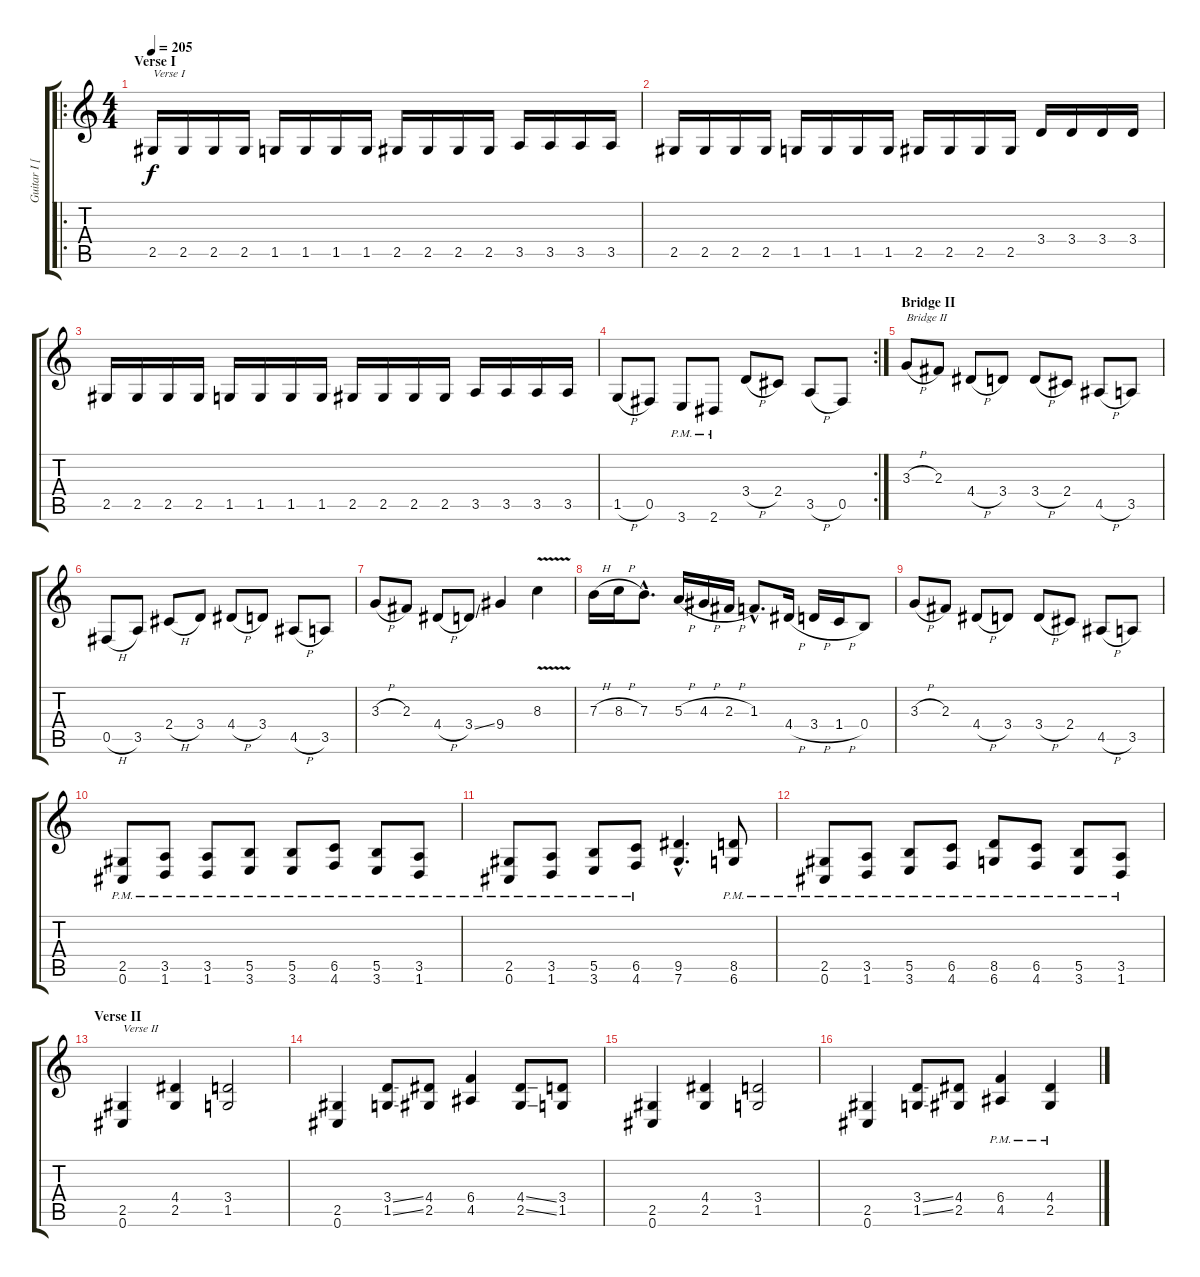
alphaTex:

\track ("Guitar I [Frederick Schalin]" "Guitar I [") {instrument distortionguitar}
\staff {score tabs}
\tuning (Db4 Ab3 E3 B2 Gb2 Db2) {hide}
\ro
\ts (4 4)
\section ("" "Verse I")
\tempo 205
\clef g2
\ks c
2.5.16{txt "Verse I" dy f} 2.5.16 2.5.16 2.5.16 1.5.16 1.5.16 1.5.16 1.5.16 2.5.16 2.5.16 2.5.16 2.5.16 3.5.16 3.5.16 3.5.16 3.5.16 |
2.5.16 2.5.16 2.5.16 2.5.16 1.5.16 1.5.16 1.5.16 1.5.16 2.5.16 2.5.16 2.5.16 2.5.16 3.4.16 3.4.16 3.4.16 3.4.16 |
2.5.16 2.5.16 2.5.16 2.5.16 1.5.16 1.5.16 1.5.16 1.5.16 2.5.16 2.5.16 2.5.16 2.5.16 3.5.16 3.5.16 3.5.16 3.5.16 |
\rc 2
1.5{h}.8 0.5.8 3.6{pm}.8 2.6{pm}.8 3.4{h}.8 2.4.8 3.5{h}.8 0.5.8 |
\section ("" "Bridge II")
3.3{h}.8{txt "Bridge II"} 2.3.8 4.4{h}.8 3.4.8 3.4{h}.8 2.4.8 4.5{h}.8 3.5.8 |
0.5{h}.8 3.5.8 2.4{h}.8 3.4.8 4.4{h}.8 3.4.8 4.5{h}.8 3.5.8 |
3.3{h}.8 2.3.8 4.4{h}.8 3.4{ss}.8 9.4.4 8.3{v}.4 |
7.3{h}.16 8.3{h}.16 7.3{hac}.8{d} 5.3{h}.16 4.3{h}.16 2.3{h}.16 1.3{hac}.8{d} 4.4{h}.16 3.4{h}.16 1.4{h}.16 0.4.8 |
3.3{h}.8 2.3.8 4.4{h}.8 3.4.8 3.4{h}.8 2.4.8 4.5{h}.8 3.5.8 |
(2.5{pm} 0.6{pm}).8 (3.5{pm} 1.6{pm}).8 (3.5{pm} 1.6{pm}).8 (5.5{pm} 3.6{pm}).8 (5.5{pm} 3.6{pm}).8 (6.5{pm} 4.6{pm}).8 (5.5{pm} 3.6{pm}).8 (3.5{pm} 1.6{pm}).8 |
(2.5{pm} 0.6{pm}).8 (3.5{pm} 1.6{pm}).8 (5.5{pm} 3.6{pm}).8 (6.5{pm} 4.6{pm}).8 (9.5{hac} 7.6{hac}).4{d} (8.5{pm} 6.6{pm}).8 |
(2.5{pm} 0.6{pm}).8 (3.5{pm} 1.6{pm}).8 (5.5{pm} 3.6{pm}).8 (6.5{pm} 4.6{pm}).8 (8.5{pm} 6.6{pm}).8 (6.5{pm} 4.6{pm}).8 (5.5{pm} 3.6{pm}).8 (3.5{pm} 1.6{pm}).8 |
\section ("" "Verse II")
(2.5 0.6).4{txt "Verse II"} (4.4 2.5).4 (3.4 1.5).2 |
(2.5 0.6).4 (3.4{ss} 1.5{ss}).8 (4.4 2.5).8 (6.4 4.5).4 (4.4{ss} 2.5{ss}).8 (3.4 1.5).8 |
(2.5 0.6).4 (4.4 2.5).4 (3.4 1.5).2 |
(2.5 0.6).4 (3.4{ss} 1.5{ss}).8 (4.4 2.5).8 (6.4{pm} 4.5{pm}).4 (4.4{pm} 2.5{pm}).4
